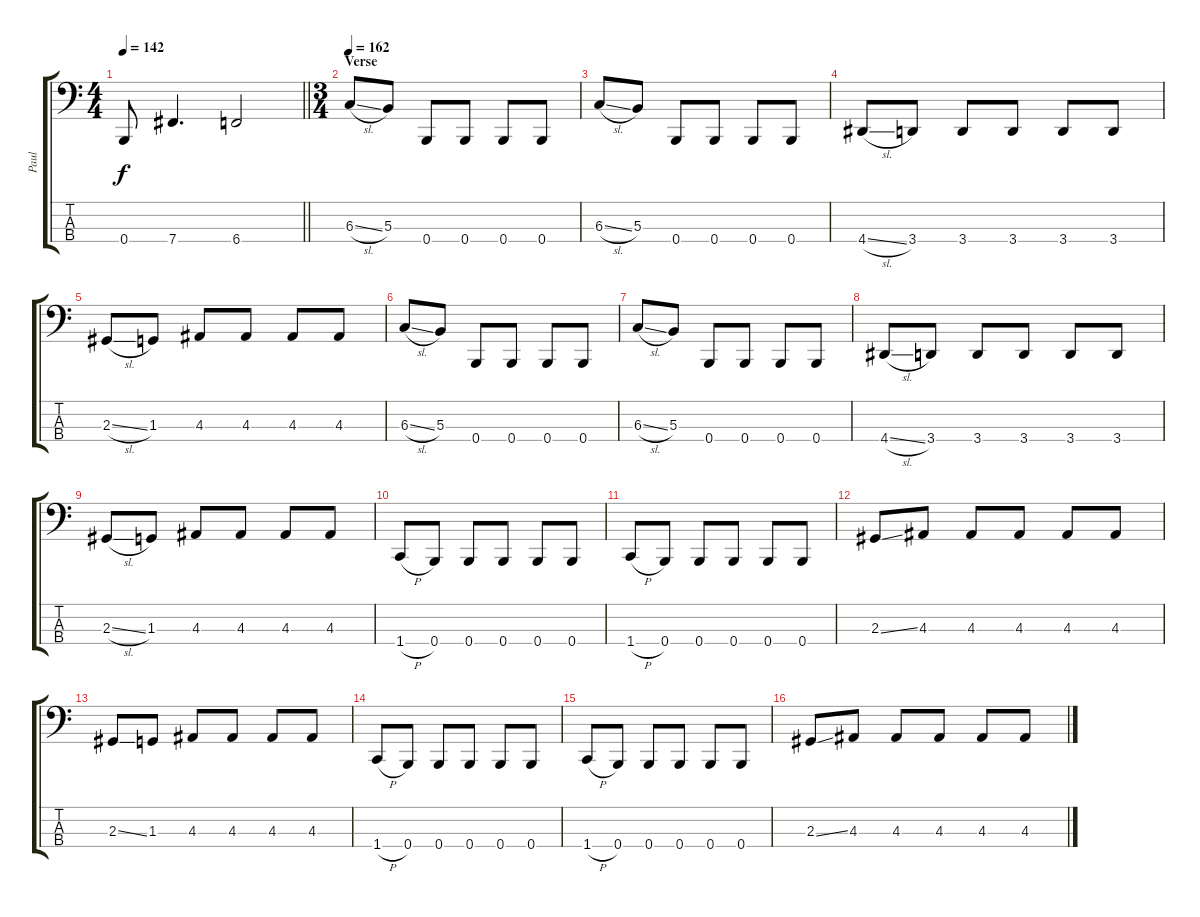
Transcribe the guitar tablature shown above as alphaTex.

\track ("Paul" "Paul") {instrument electricbasspick}
\staff {score tabs}
\tuning (E2 B1 Gb1 B0) {hide}
\ts (4 4)
\tempo 142
\clef f4
\barLineRight lightlight
\ks c
0.4{t}.8{dy f} 7.4.4{d} 6.4.2 |
\ts (3 4)
\section ("" "Verse")
\tempo 162
6.3{sl}.8 5.3.8 0.4.8 0.4.8 0.4.8 0.4.8 |
6.3{sl}.8 5.3.8 0.4.8 0.4.8 0.4.8 0.4.8 |
4.4{sl}.8 3.4.8 3.4.8 3.4.8 3.4.8 3.4.8 |
2.3{sl}.8 1.3.8 4.3.8 4.3.8 4.3.8 4.3.8 |
6.3{sl}.8 5.3.8 0.4.8 0.4.8 0.4.8 0.4.8 |
6.3{sl}.8 5.3.8 0.4.8 0.4.8 0.4.8 0.4.8 |
4.4{sl}.8 3.4.8 3.4.8 3.4.8 3.4.8 3.4.8 |
2.3{sl}.8 1.3.8 4.3.8 4.3.8 4.3.8 4.3.8 |
1.4{h}.8 0.4.8 0.4.8 0.4.8 0.4.8 0.4.8 |
1.4{h}.8 0.4.8 0.4.8 0.4.8 0.4.8 0.4.8 |
2.3{ss}.8 4.3.8 4.3.8 4.3.8 4.3.8 4.3.8 |
2.3{ss}.8 1.3.8 4.3.8 4.3.8 4.3.8 4.3.8 |
1.4{h}.8 0.4.8 0.4.8 0.4.8 0.4.8 0.4.8 |
1.4{h}.8 0.4.8 0.4.8 0.4.8 0.4.8 0.4.8 |
2.3{ss}.8 4.3.8 4.3.8 4.3.8 4.3.8 4.3.8
